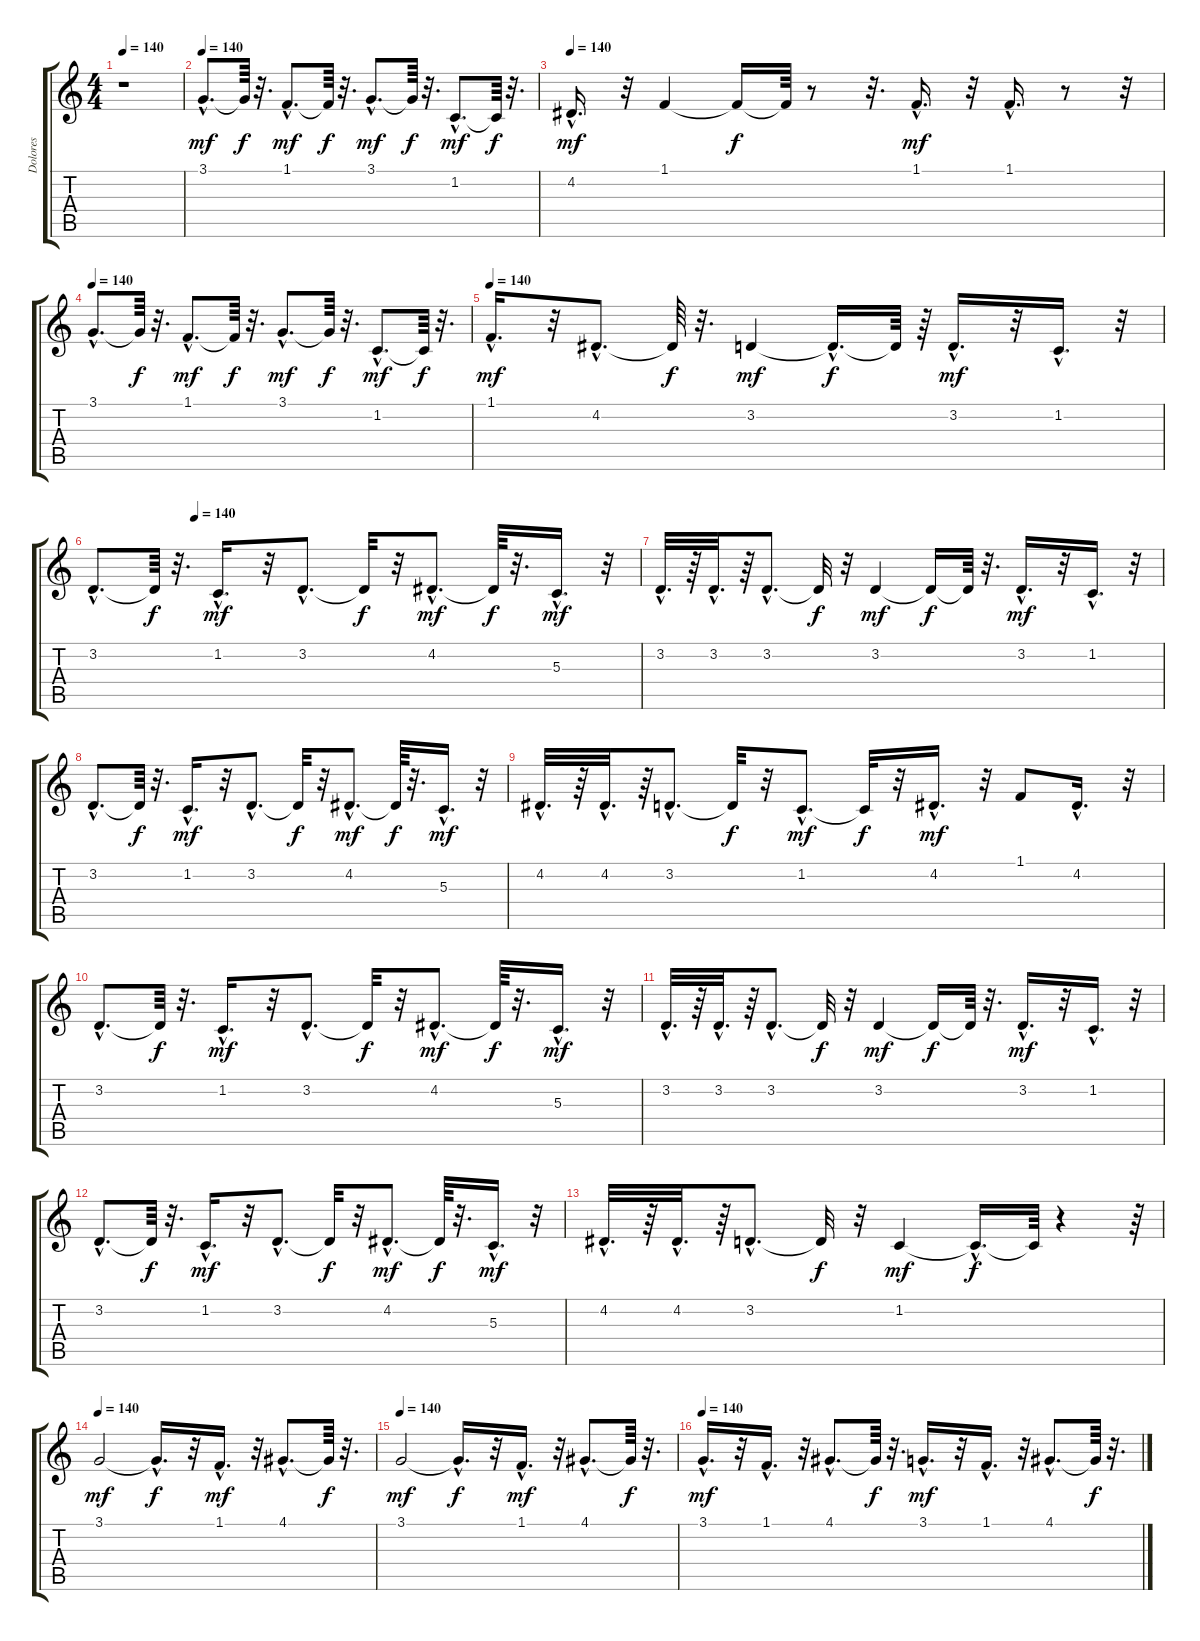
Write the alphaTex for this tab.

\track ("Dolores" "Dolores") {instrument panflute}
\staff {score tabs}
\tuning (E4 B3 G3 D3 A2 E2) {hide}
\ts (4 4)
\tempo 140
\clef g2
\ks c
r.1{dy mf} |
\tempo 140
3.1{hac}.8{d} 3.1{t}.64{dy f} r.32{d} 1.1{hac}.8{d dy mf} 1.1{t}.64{dy f} r.32{d} 3.1{hac}.8{d dy mf} 3.1{t}.64{dy f} r.32{d} 1.2{hac}.8{d dy mf} 1.2{t}.64{dy f} r.32{d} |
\tempo 140
4.2{hac}.16{d dy mf} r.32 1.1.4 1.1{t}.16{dy f} 1.1{t}.64 r.8 r.32{d} 1.1{hac}.16{d dy mf} r.32 1.1{hac}.16{d} r.8 r.32 |
\tempo 140
3.1{hac}.8{d} 3.1{t}.64{dy f} r.32{d} 1.1{hac}.8{d dy mf} 1.1{t}.64{dy f} r.32{d} 3.1{hac}.8{d dy mf} 3.1{t}.64{dy f} r.32{d} 1.2{hac}.8{d dy mf} 1.2{t}.64{dy f} r.32{d} |
\tempo 140
1.1{hac}.16{d dy mf} r.32 4.2{hac}.8{d} 4.2{t}.64{dy f} r.32{d} 3.2.4{dy mf} 3.2{hac t}.16{d dy f} 3.2{t}.64 r.64 3.2{hac}.16{d dy mf} r.32 1.2{hac}.16{d} r.32 |
\tempo (140 0.1875)
3.2{hac}.8{d} 3.2{t}.64{dy f} r.32{d} 1.2{hac}.16{d dy mf} r.32 3.2{hac}.8{d} 3.2{t}.32{dy f} r.32 4.2{hac}.8{d dy mf} 4.2{t}.64{dy f} r.32{d} 5.3{hac}.16{d dy mf} r.32 |
3.2{hac}.32{d} r.64 3.2{hac}.32{d} r.64 3.2{hac}.8{d} 3.2{t}.32{dy f} r.32 3.2.4{dy mf} 3.2{t}.16{dy f} 3.2{t}.64 r.32{d} 3.2{hac}.16{d dy mf} r.32 1.2{hac}.16{d} r.32 |
3.2{hac}.8{d} 3.2{t}.64{dy f} r.32{d} 1.2{hac}.16{d dy mf} r.32 3.2{hac}.8{d} 3.2{t}.32{dy f} r.32 4.2{hac}.8{d dy mf} 4.2{t}.64{dy f} r.32{d} 5.3{hac}.16{d dy mf} r.32 |
4.2{hac}.32{d} r.64 4.2{hac}.32{d} r.64 3.2{hac}.8{d} 3.2{t}.32{dy f} r.32 1.2{hac}.8{d dy mf} 1.2{t}.32{dy f} r.32 4.2{hac}.16{d dy mf} r.32 1.1.8 4.2{hac}.16{d} r.32 |
3.2{hac}.8{d} 3.2{t}.64{dy f} r.32{d} 1.2{hac}.16{d dy mf} r.32 3.2{hac}.8{d} 3.2{t}.32{dy f} r.32 4.2{hac}.8{d dy mf} 4.2{t}.64{dy f} r.32{d} 5.3{hac}.16{d dy mf} r.32 |
3.2{hac}.32{d} r.64 3.2{hac}.32{d} r.64 3.2{hac}.8{d} 3.2{t}.32{dy f} r.32 3.2.4{dy mf} 3.2{t}.16{dy f} 3.2{t}.64 r.32{d} 3.2{hac}.16{d dy mf} r.32 1.2{hac}.16{d} r.32 |
3.2{hac}.8{d} 3.2{t}.64{dy f} r.32{d} 1.2{hac}.16{d dy mf} r.32 3.2{hac}.8{d} 3.2{t}.32{dy f} r.32 4.2{hac}.8{d dy mf} 4.2{t}.64{dy f} r.32{d} 5.3{hac}.16{d dy mf} r.32 |
4.2{hac}.32{d} r.64 4.2{hac}.32{d} r.64 3.2{hac}.8{d} 3.2{t}.32{dy f} r.32 1.2.4{dy mf} 1.2{hac t}.16{d dy f} 1.2{t}.64 r.4 r.64 |
\tempo 140
3.1.2{dy mf} 3.1{hac t}.16{d dy f} r.32 1.1{hac}.16{d dy mf} r.32 4.1{hac}.8{d} 4.1{t}.64{dy f} r.32{d} |
\tempo 140
3.1.2{dy mf} 3.1{hac t}.16{d dy f} r.32 1.1{hac}.16{d dy mf} r.32 4.1{hac}.8{d} 4.1{t}.64{dy f} r.32{d} |
\tempo 140
3.1{hac}.16{d dy mf} r.32 1.1{hac}.16{d} r.32 4.1{hac}.8{d} 4.1{t}.64{dy f} r.32{d} 3.1{hac}.16{d dy mf} r.32 1.1{hac}.16{d} r.32 4.1{hac}.8{d} 4.1{t}.64{dy f} r.32{d}
